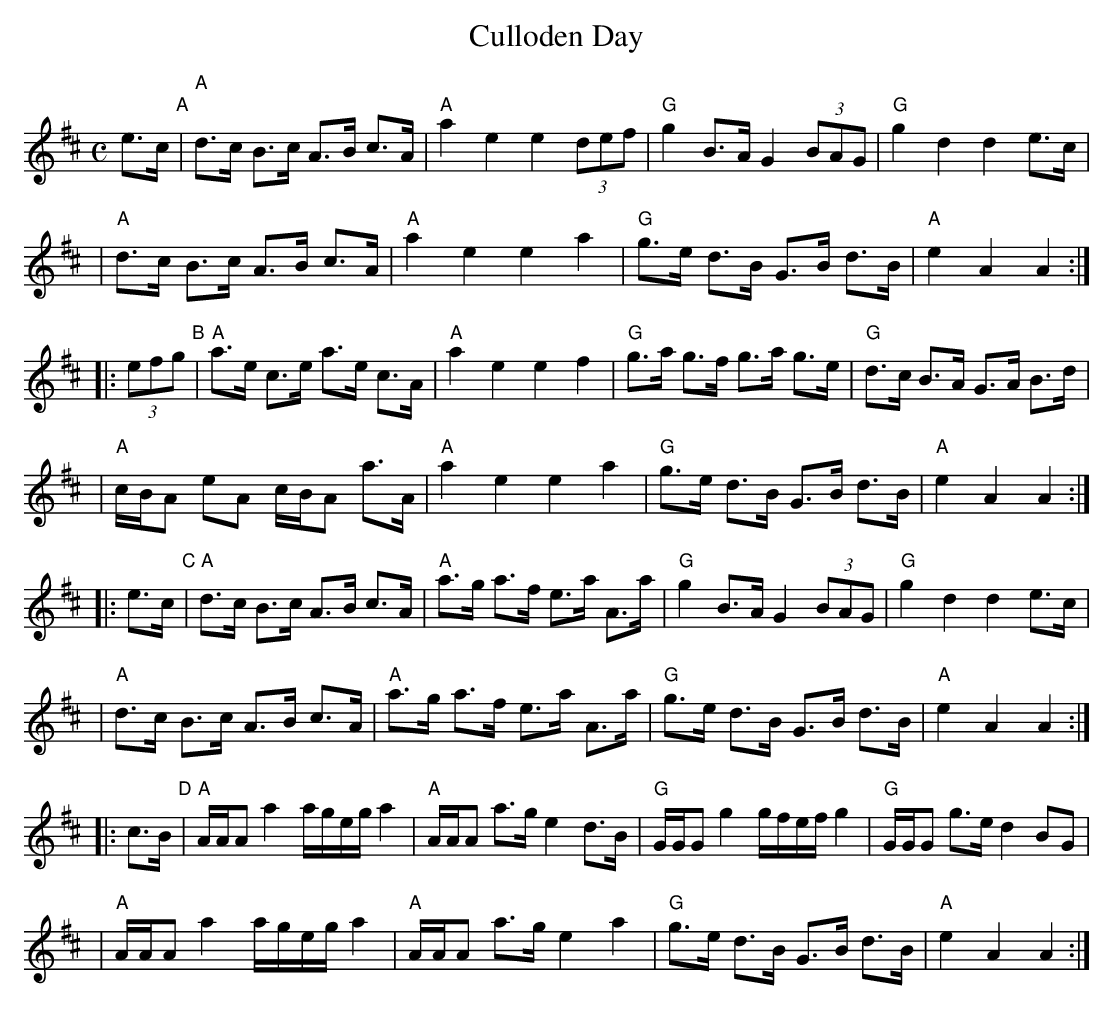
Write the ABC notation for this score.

X:1
T: Culloden Day
M: C
L: 1/16
K: Amix
e3c "A"\
| "A"d3c B3c A3B c3A | "A"a4 e4 e4 (3d2e2f2 \
| "G"g4 B3A G4 (3B2A2G2 | "G"g4 d4 d4 e3c |
| "A"d3c B3c A3B c3A | "A"a4 e4 e4 a4 \
| "G"g3e d3B G3B d3B | "A"e4 A4 A4 :|
|: (3e2f2g2 "B"\
| "A"a3e c3e a3e c3A | "A"a4 e4 e4 f4 \
| "G"g3a g3f g3a g3e | "G"d3c B3A G3A B3d |
| "A"cBA2 e2A2 cBA2 a3A | "A"a4 e4 e4 a4 \
| "G"g3e d3B G3B d3B | "A"e4 A4 A4 :|
|: e3c "C"\
| "A"d3c B3c A3B c3A | "A"a3g a3f e3a A3a \
| "G"g4 B3A G4 (3B2A2G2 | "G"g4 d4 d4 e3c |
| "A"d3c B3c A3B c3A | "A"a3g a3f e3a A3a \
| "G"g3e d3B G3B d3B | "A"e4 A4 A4 :|
|: c3B "D"\
| "A"AAA2 a4 ageg a4 | "A"AAA2 a3g e4 d3B \
| "G"GGG2 g4 gfef g4 | "G"GGG2 g3e d4 B2G2 |
| "A"AAA2 a4 ageg a4 | "A"AAA2 a3g e4 a4 \
| "G"g3e d3B G3B d3B | "A"e4 A4 A4 :|
